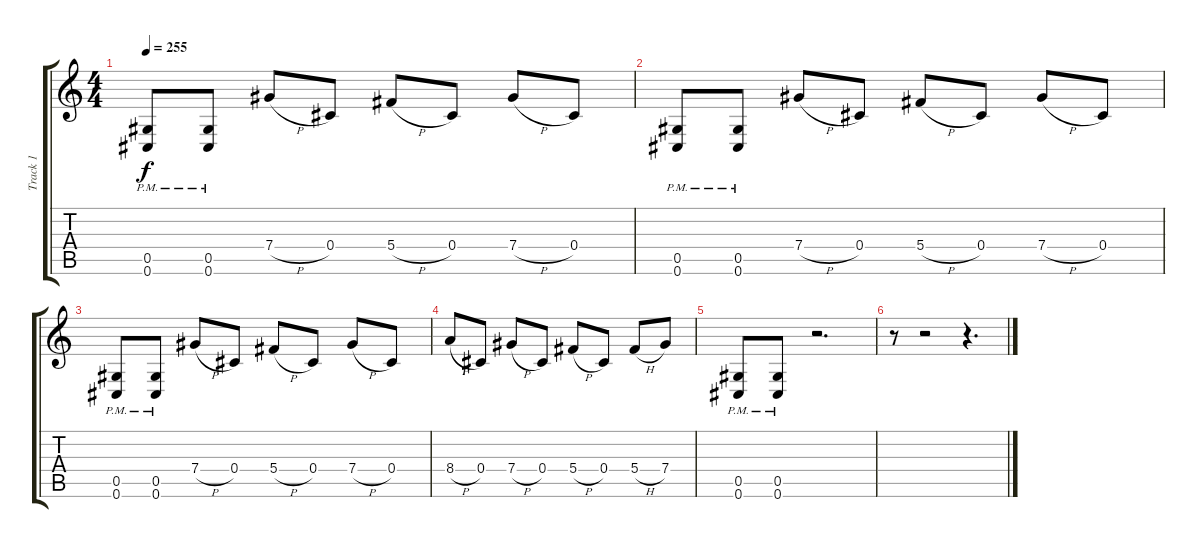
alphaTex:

\track ("Track 1" "Track 1") {instrument distortionguitar}
\staff {score tabs}
\tuning (Eb4 Bb3 Gb3 Db3 Ab2 Db2) {hide}
\ts (4 4)
\tempo 255
\clef g2
\ks c
(0.5{pm} 0.6{pm}).8{dy f} (0.5{pm} 0.6{pm}).8 7.4{h}.8 0.4.8 5.4{h}.8 0.4.8 7.4{h}.8 0.4.8 |
(0.5{pm} 0.6{pm}).8 (0.5{pm} 0.6{pm}).8 7.4{h}.8 0.4.8 5.4{h}.8 0.4.8 7.4{h}.8 0.4.8 |
(0.5{pm} 0.6{pm}).8 (0.5{pm} 0.6{pm}).8 7.4{h}.8 0.4.8 5.4{h}.8 0.4.8 7.4{h}.8 0.4.8 |
8.4{h}.8 0.4.8 7.4{h}.8 0.4.8 5.4{h}.8 0.4.8 5.4{h}.8 7.4.8 |
(0.5{pm} 0.6{pm}).8 (0.5{pm} 0.6{pm}).8 r.2{d} |
r.8 r.2 r.4{d}
